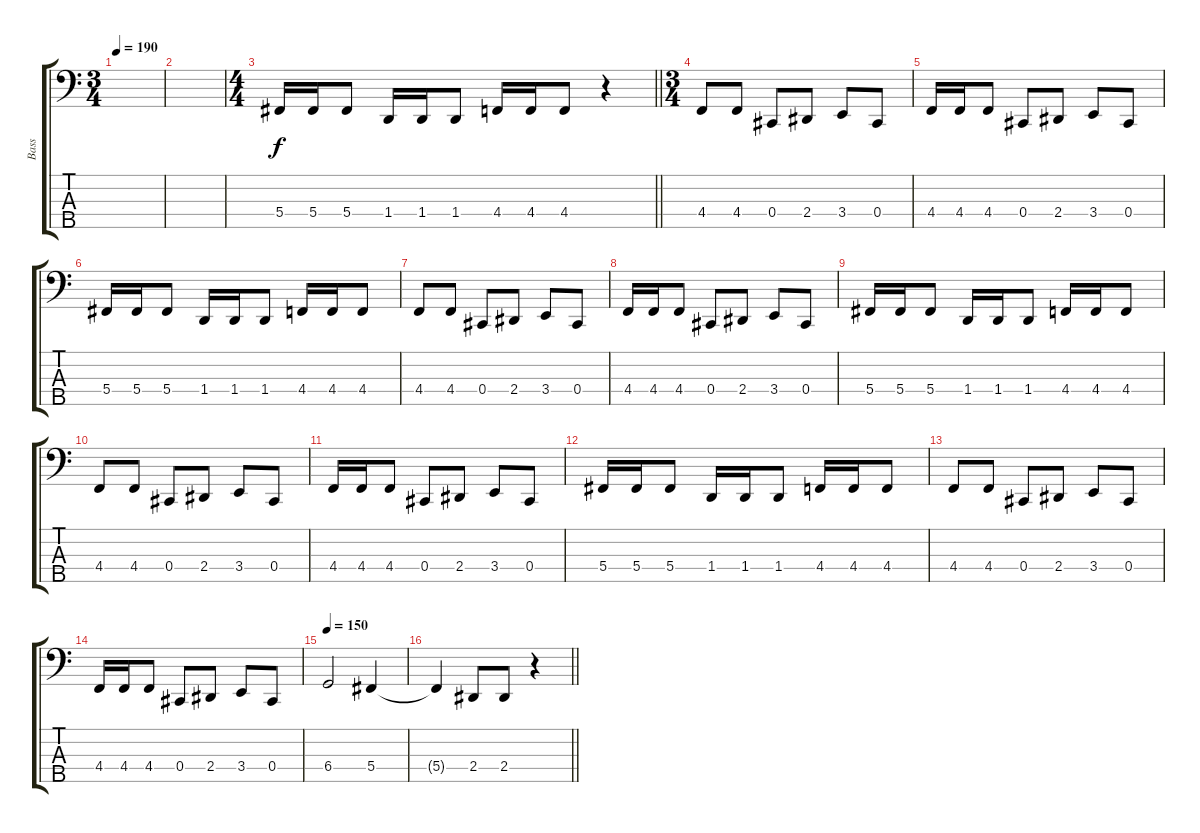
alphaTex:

\track ("Bass" "Bass") {instrument electricbassfinger}
\staff {score tabs}
\tuning (E2 B1 Gb1 Db1 Ab0) {hide}
\ts (3 4)
\tempo 190
\clef f4
\ks c
|
|
\ts (4 4)
\barLineRight lightlight
5.4.16 5.4.16 5.4.8 1.4.16 1.4.16 1.4.8 4.4.16 4.4.16 4.4.8 r.4 |
\ts (3 4)
4.4.8 4.4.8 0.4.8 2.4.8 3.4.8 0.4.8 |
4.4.16 4.4.16 4.4.8 0.4.8 2.4.8 3.4.8 0.4.8 |
5.4.16 5.4.16 5.4.8 1.4.16 1.4.16 1.4.8 4.4.16 4.4.16 4.4.8 |
4.4.8 4.4.8 0.4.8 2.4.8 3.4.8 0.4.8 |
4.4.16 4.4.16 4.4.8 0.4.8 2.4.8 3.4.8 0.4.8 |
5.4.16 5.4.16 5.4.8 1.4.16 1.4.16 1.4.8 4.4.16 4.4.16 4.4.8 |
4.4.8 4.4.8 0.4.8 2.4.8 3.4.8 0.4.8 |
4.4.16 4.4.16 4.4.8 0.4.8 2.4.8 3.4.8 0.4.8 |
5.4.16 5.4.16 5.4.8 1.4.16 1.4.16 1.4.8 4.4.16 4.4.16 4.4.8 |
4.4.8 4.4.8 0.4.8 2.4.8 3.4.8 0.4.8 |
4.4.16 4.4.16 4.4.8 0.4.8 2.4.8 3.4.8 0.4.8 |
\tempo 150
6.4.2 5.4.4 |
\barLineRight lightlight
5.4{t}.4 2.4.8 2.4.8 r.4
